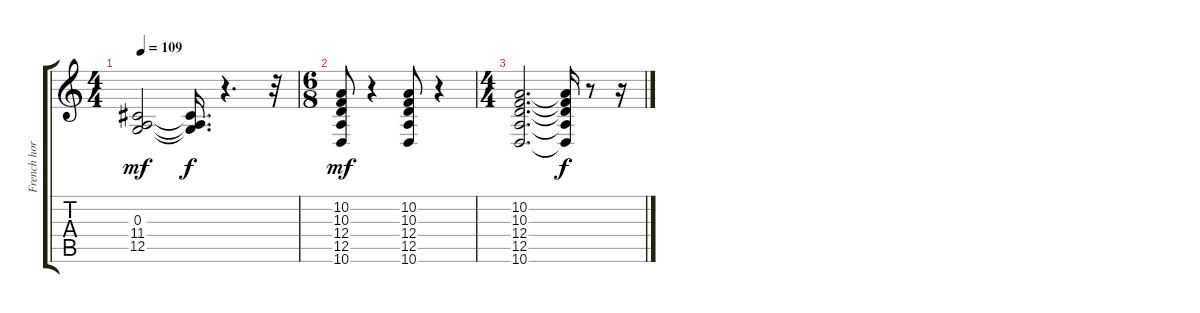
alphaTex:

\track ("French horn" "French hor") {instrument frenchhorn}
\staff {score tabs}
\tuning (E4 B3 G3 D3 A2 E2) {hide}
\ts (4 4)
\tempo 109
\clef g2
\ks c
(0.3 11.4 12.5).2{dy mf} (0.3{t} 11.4{t} 12.5{t}).16{d dy f} r.4{d} r.32 |
\ts (6 8)
(10.2 10.3 12.4 12.5 10.6).8{dy mf} r.4 (10.2 10.3 12.4 12.5 10.6).8 r.4 |
\ts (4 4)
(10.2 10.3 12.4 12.5 10.6).2{d} (10.2{t} 10.3{t} 12.4{t} 12.5{t} 10.6{t}).16{dy f} r.8 r.16
